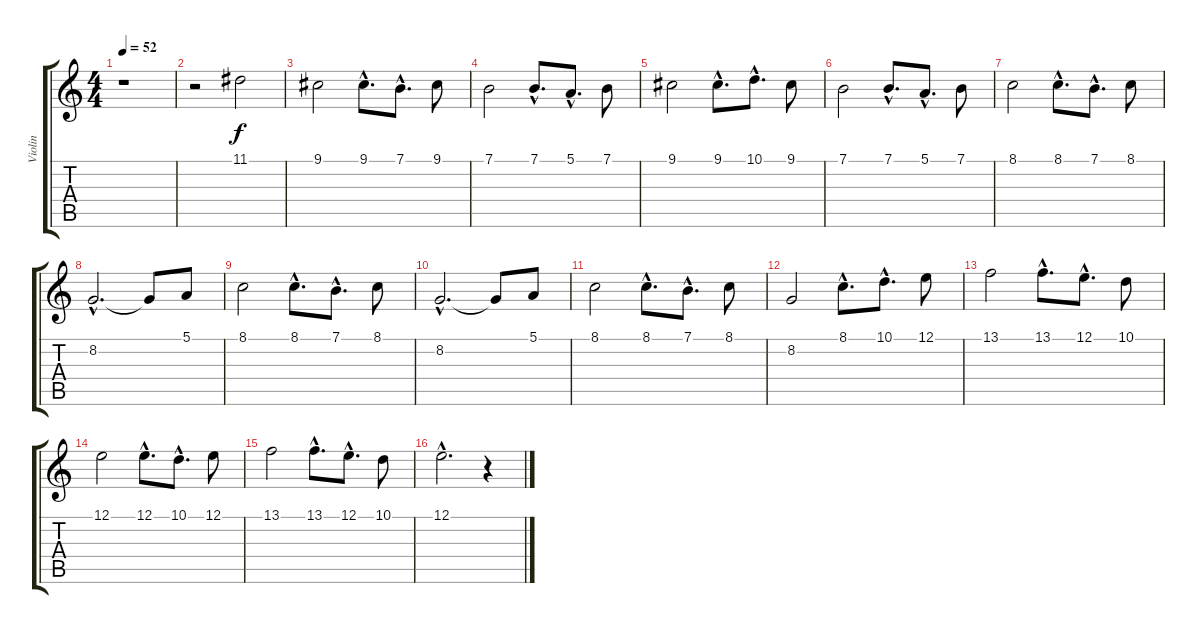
\track ("Violin" "Violin") {instrument violin}
\staff {score tabs}
\tuning (E4 B3 G3 D3 A2 E2) {hide}
\ts (4 4)
\tempo 52
\clef g2
\ks c
r.1{dy f instrument violin} |
r.2 11.1.2 |
9.1.2 9.1{hac}.8{d} 7.1{hac}.8{d} 9.1.8 |
7.1.2 7.1{hac}.8{d} 5.1{hac}.8{d} 7.1.8 |
9.1.2 9.1{hac}.8{d} 10.1{hac}.8{d} 9.1.8 |
7.1.2 7.1{hac}.8{d} 5.1{hac}.8{d} 7.1.8 |
8.1.2 8.1{hac}.8{d} 7.1{hac}.8{d} 8.1.8 |
8.2{hac}.2{d} 8.2{t}.8 5.1.8 |
8.1.2 8.1{hac}.8{d} 7.1{hac}.8{d} 8.1.8 |
8.2{hac}.2{d} 8.2{t}.8 5.1.8 |
8.1.2 8.1{hac}.8{d} 7.1{hac}.8{d} 8.1.8 |
8.2.2 8.1{hac}.8{d} 10.1{hac}.8{d} 12.1.8 |
13.1.2 13.1{hac}.8{d} 12.1{hac}.8{d} 10.1.8 |
12.1.2 12.1{hac}.8{d} 10.1{hac}.8{d} 12.1.8 |
13.1.2 13.1{hac}.8{d} 12.1{hac}.8{d} 10.1.8 |
12.1{hac}.2{d} r.4
